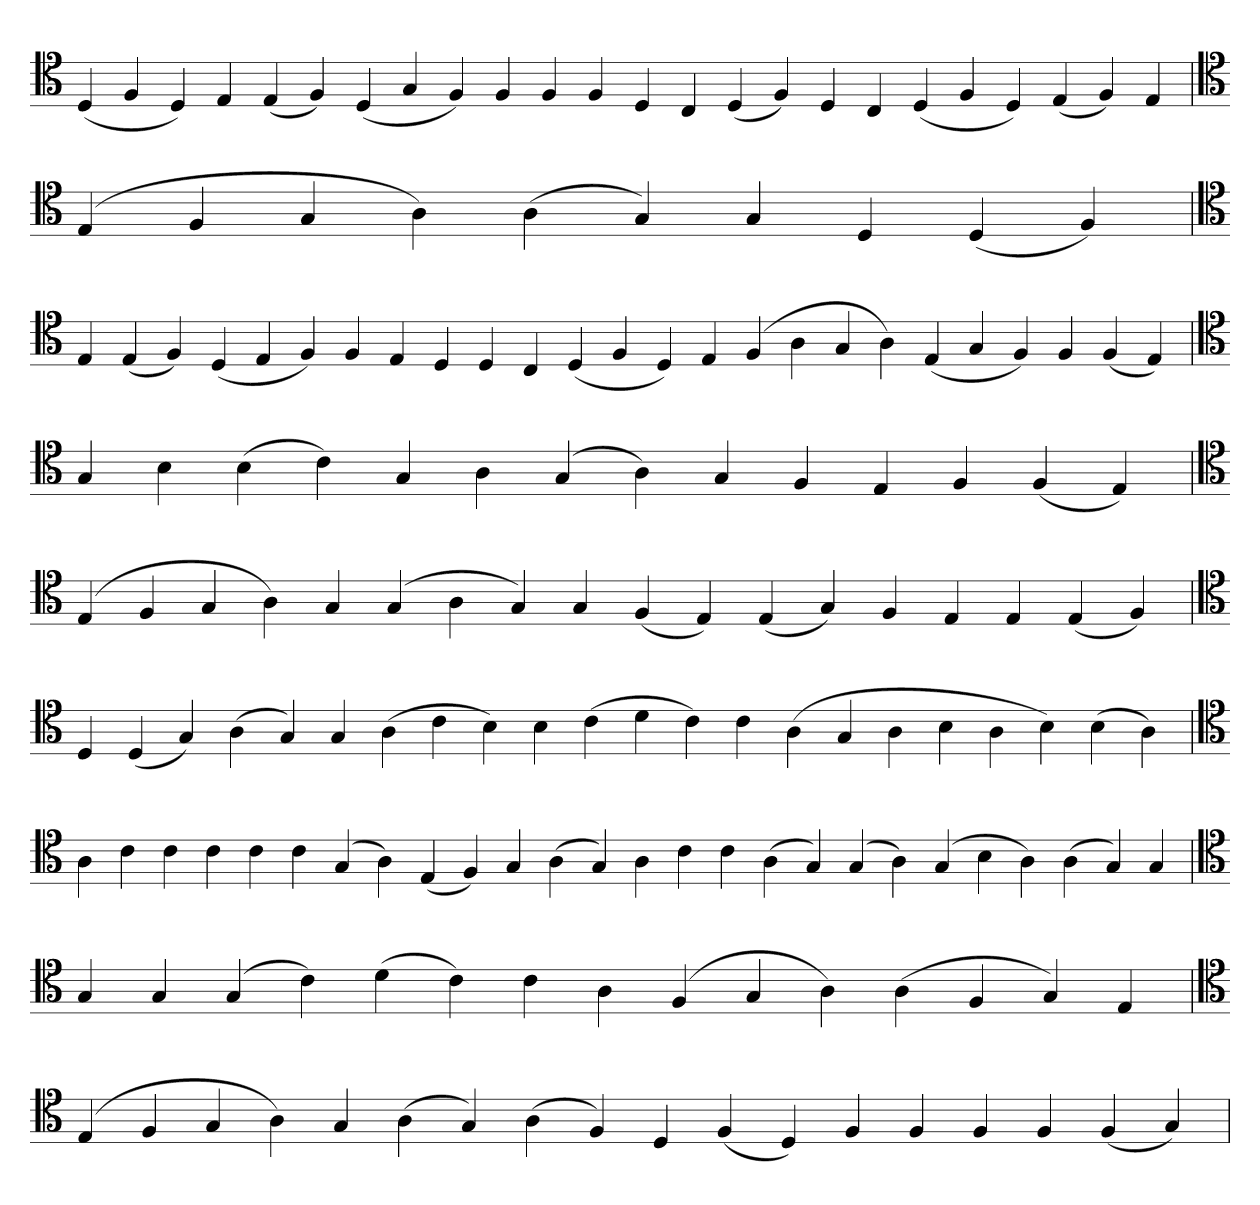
**kern
*part1
*staff1
*clefC4
=
(4D
4F
4D)
4E
(4E
4F)
(4D
4G
4F)
4F
4F
4F
4D
4C
(4D
4F)
4D
4C
(4D
4F
4D)
(4E
4F)
4E
=`
*clefC4
(4E
4F
4G
4A)
(4A
4G)
4G
4D
(4D
4F)
='
*clefC4
4E
(4E
4F)
(4D
4E
4F)
4F
4E
4D
4D
4C
(4D
4F
4D)
4E
(4F
4A
4G
4A)
(4E
4G
4F)
4F
(4F
4E)
=
*clefC4
4G
4B
(4B
4c)
4G
4A
(4G
4A)
4G
4F
4E
4F
(4F
4E)
='
*clefC4
(4E
4F
4G
4A)
4G
(4G
4A
4G)
4G
(4F
4E)
(4E
4G)
4F
4E
4E
(4E
4F)
=
*clefC4
4D
(4D
4G)
(4A
4G)
4G
(4A
4c
4B)
4B
(4c
4d
4c)
4c
(4A
4G
4A
4B
4A
4B)
(4B
4A)
='
*clefC4
4A
4c
4c
4c
4c
4c
(4G
4A)
(4E
4F)
4G
(4A
4G)
4A
4c
4c
(4A
4G)
(4G
4A)
(4G
4B
4A)
(4A
4G)
4G
=
*clefC4
4G
4G
(4G
4c)
(4d
4c)
4c
4A
(4F
4G
4A)
(4A
4F
4G)
4E
='
*clefC4
(4E
4F
4G
4A)
4G
(4A
4G)
(4A
4F)
4D
(4F
4D)
4F
4F
4F
4F
(4F
4G)
=`
*-
